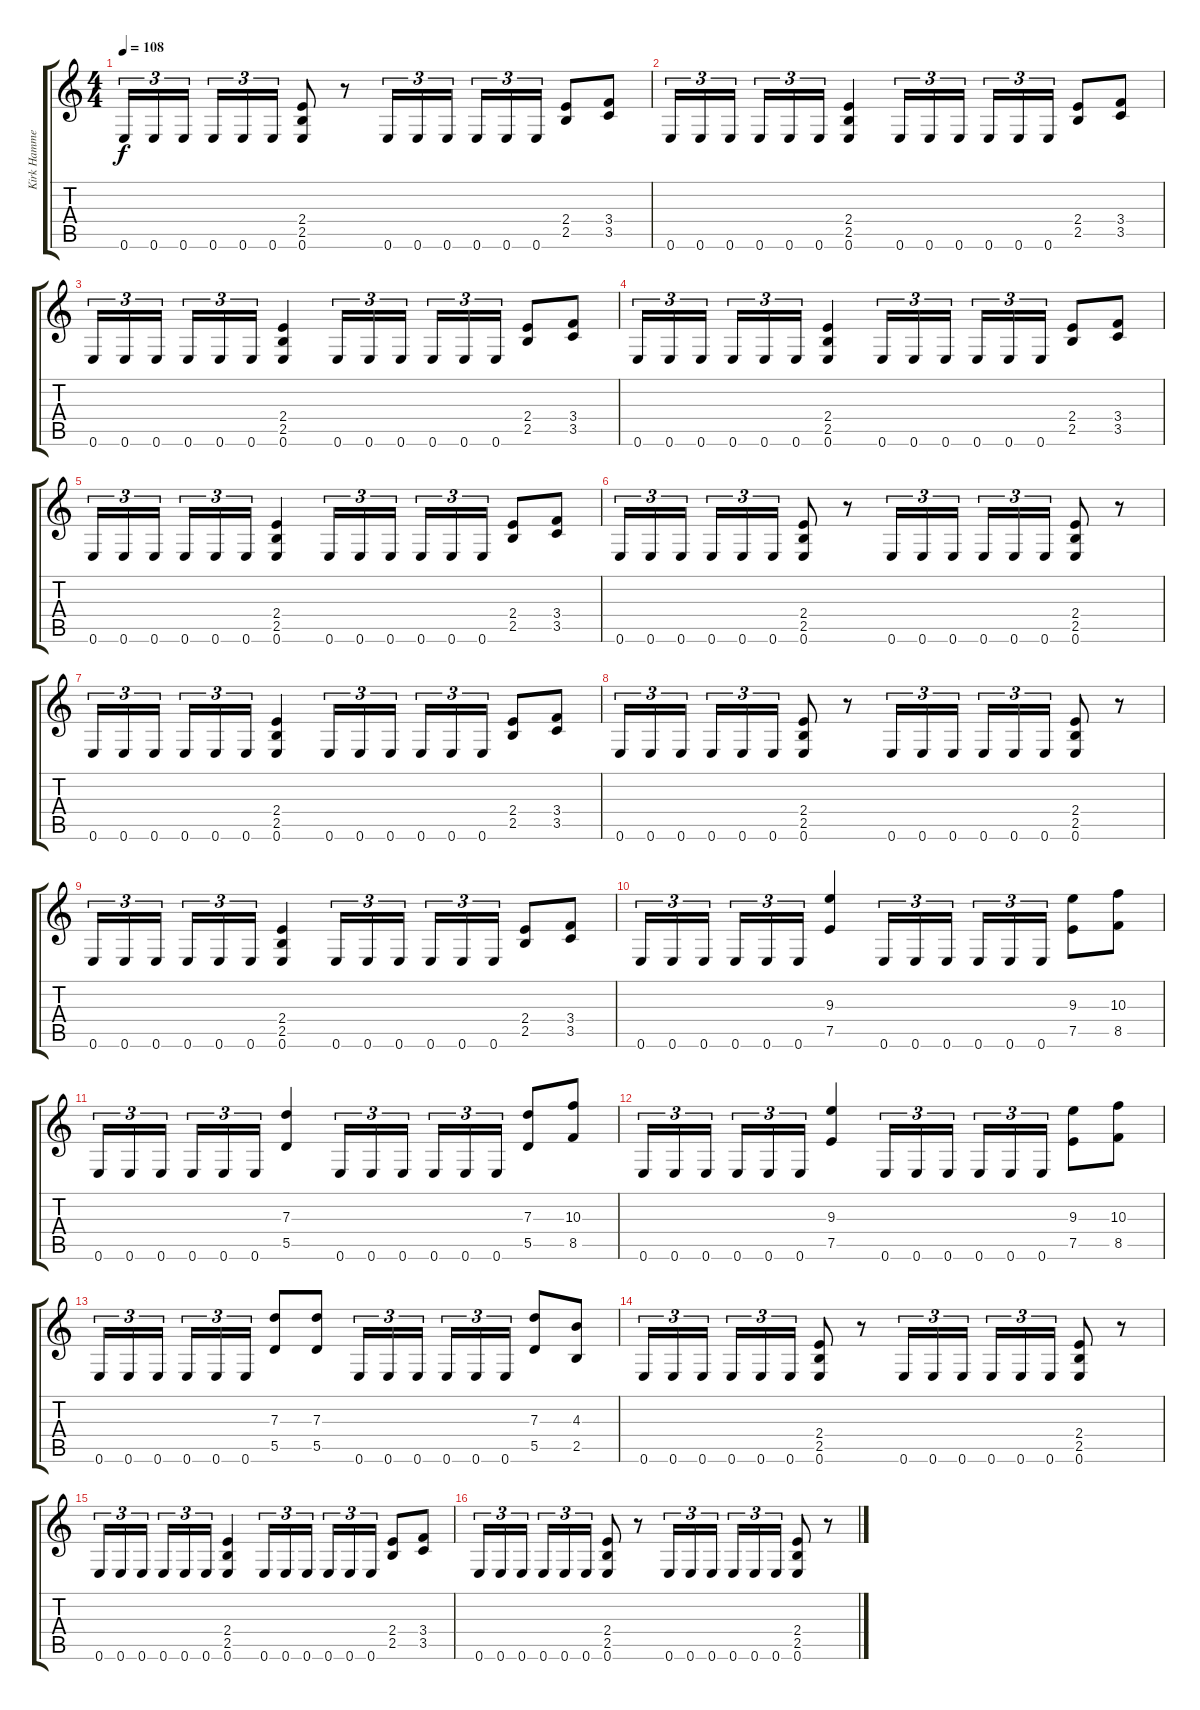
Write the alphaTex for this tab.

\track ("Kirk Hammet" "Kirk Hamme") {instrument acousticguitarsteel}
\staff {score tabs}
\tuning (E4 B3 G3 D3 A2 E2) {hide}
\ts (4 4)
\tempo 108
\clef g2
\ks c
0.6.16{tu (3 2) dy f} 0.6.16{tu (3 2)} 0.6.16{tu (3 2) beam splitsecondary} 0.6.16{tu (3 2)} 0.6.16{tu (3 2)} 0.6.16{tu (3 2)} (2.4 2.5 0.6).8 r.8 0.6.16{tu (3 2)} 0.6.16{tu (3 2)} 0.6.16{tu (3 2) beam splitsecondary} 0.6.16{tu (3 2)} 0.6.16{tu (3 2)} 0.6.16{tu (3 2)} (2.4 2.5).8 (3.4 3.5).8 |
0.6.16{tu (3 2)} 0.6.16{tu (3 2)} 0.6.16{tu (3 2) beam splitsecondary} 0.6.16{tu (3 2)} 0.6.16{tu (3 2)} 0.6.16{tu (3 2)} (2.4 2.5 0.6).4 0.6.16{tu (3 2)} 0.6.16{tu (3 2)} 0.6.16{tu (3 2) beam splitsecondary} 0.6.16{tu (3 2)} 0.6.16{tu (3 2)} 0.6.16{tu (3 2)} (2.4 2.5).8 (3.4 3.5).8 |
0.6.16{tu (3 2)} 0.6.16{tu (3 2)} 0.6.16{tu (3 2) beam splitsecondary} 0.6.16{tu (3 2)} 0.6.16{tu (3 2)} 0.6.16{tu (3 2)} (2.4 2.5 0.6).4 0.6.16{tu (3 2)} 0.6.16{tu (3 2)} 0.6.16{tu (3 2) beam splitsecondary} 0.6.16{tu (3 2)} 0.6.16{tu (3 2)} 0.6.16{tu (3 2)} (2.4 2.5).8 (3.4 3.5).8 |
0.6.16{tu (3 2)} 0.6.16{tu (3 2)} 0.6.16{tu (3 2) beam splitsecondary} 0.6.16{tu (3 2)} 0.6.16{tu (3 2)} 0.6.16{tu (3 2)} (2.4 2.5 0.6).4 0.6.16{tu (3 2)} 0.6.16{tu (3 2)} 0.6.16{tu (3 2) beam splitsecondary} 0.6.16{tu (3 2)} 0.6.16{tu (3 2)} 0.6.16{tu (3 2)} (2.4 2.5).8 (3.4 3.5).8 |
0.6.16{tu (3 2)} 0.6.16{tu (3 2)} 0.6.16{tu (3 2) beam splitsecondary} 0.6.16{tu (3 2)} 0.6.16{tu (3 2)} 0.6.16{tu (3 2)} (2.4 2.5 0.6).4 0.6.16{tu (3 2)} 0.6.16{tu (3 2)} 0.6.16{tu (3 2) beam splitsecondary} 0.6.16{tu (3 2)} 0.6.16{tu (3 2)} 0.6.16{tu (3 2)} (2.4 2.5).8 (3.4 3.5).8 |
0.6.16{tu (3 2)} 0.6.16{tu (3 2)} 0.6.16{tu (3 2) beam splitsecondary} 0.6.16{tu (3 2)} 0.6.16{tu (3 2)} 0.6.16{tu (3 2)} (2.4 2.5 0.6).8 r.8 0.6.16{tu (3 2)} 0.6.16{tu (3 2)} 0.6.16{tu (3 2) beam splitsecondary} 0.6.16{tu (3 2)} 0.6.16{tu (3 2)} 0.6.16{tu (3 2)} (2.4 2.5 0.6).8 r.8 |
0.6.16{tu (3 2)} 0.6.16{tu (3 2)} 0.6.16{tu (3 2) beam splitsecondary} 0.6.16{tu (3 2)} 0.6.16{tu (3 2)} 0.6.16{tu (3 2)} (2.4 2.5 0.6).4 0.6.16{tu (3 2)} 0.6.16{tu (3 2)} 0.6.16{tu (3 2) beam splitsecondary} 0.6.16{tu (3 2)} 0.6.16{tu (3 2)} 0.6.16{tu (3 2)} (2.4 2.5).8 (3.4 3.5).8 |
0.6.16{tu (3 2)} 0.6.16{tu (3 2)} 0.6.16{tu (3 2) beam splitsecondary} 0.6.16{tu (3 2)} 0.6.16{tu (3 2)} 0.6.16{tu (3 2)} (2.4 2.5 0.6).8 r.8 0.6.16{tu (3 2)} 0.6.16{tu (3 2)} 0.6.16{tu (3 2) beam splitsecondary} 0.6.16{tu (3 2)} 0.6.16{tu (3 2)} 0.6.16{tu (3 2)} (2.4 2.5 0.6).8 r.8 |
0.6.16{tu (3 2)} 0.6.16{tu (3 2)} 0.6.16{tu (3 2) beam splitsecondary} 0.6.16{tu (3 2)} 0.6.16{tu (3 2)} 0.6.16{tu (3 2)} (2.4 2.5 0.6).4 0.6.16{tu (3 2)} 0.6.16{tu (3 2)} 0.6.16{tu (3 2) beam splitsecondary} 0.6.16{tu (3 2)} 0.6.16{tu (3 2)} 0.6.16{tu (3 2)} (2.4 2.5).8 (3.4 3.5).8 |
0.6.16{tu (3 2)} 0.6.16{tu (3 2)} 0.6.16{tu (3 2) beam splitsecondary} 0.6.16{tu (3 2)} 0.6.16{tu (3 2)} 0.6.16{tu (3 2)} (9.3 7.5).4 0.6.16{tu (3 2)} 0.6.16{tu (3 2)} 0.6.16{tu (3 2) beam splitsecondary} 0.6.16{tu (3 2)} 0.6.16{tu (3 2)} 0.6.16{tu (3 2)} (9.3 7.5).8 (10.3 8.5).8 |
0.6.16{tu (3 2)} 0.6.16{tu (3 2)} 0.6.16{tu (3 2) beam splitsecondary} 0.6.16{tu (3 2)} 0.6.16{tu (3 2)} 0.6.16{tu (3 2)} (7.3 5.5).4 0.6.16{tu (3 2)} 0.6.16{tu (3 2)} 0.6.16{tu (3 2) beam splitsecondary} 0.6.16{tu (3 2)} 0.6.16{tu (3 2)} 0.6.16{tu (3 2)} (7.3 5.5).8 (10.3 8.5).8 |
0.6.16{tu (3 2)} 0.6.16{tu (3 2)} 0.6.16{tu (3 2) beam splitsecondary} 0.6.16{tu (3 2)} 0.6.16{tu (3 2)} 0.6.16{tu (3 2)} (9.3 7.5).4 0.6.16{tu (3 2)} 0.6.16{tu (3 2)} 0.6.16{tu (3 2) beam splitsecondary} 0.6.16{tu (3 2)} 0.6.16{tu (3 2)} 0.6.16{tu (3 2)} (9.3 7.5).8 (10.3 8.5).8 |
0.6.16{tu (3 2)} 0.6.16{tu (3 2)} 0.6.16{tu (3 2) beam splitsecondary} 0.6.16{tu (3 2)} 0.6.16{tu (3 2)} 0.6.16{tu (3 2)} (7.3 5.5).8 (7.3 5.5).8 0.6.16{tu (3 2)} 0.6.16{tu (3 2)} 0.6.16{tu (3 2) beam splitsecondary} 0.6.16{tu (3 2)} 0.6.16{tu (3 2)} 0.6.16{tu (3 2)} (7.3 5.5).8 (4.3 2.5).8 |
0.6.16{tu (3 2)} 0.6.16{tu (3 2)} 0.6.16{tu (3 2) beam splitsecondary} 0.6.16{tu (3 2)} 0.6.16{tu (3 2)} 0.6.16{tu (3 2)} (2.4 2.5 0.6).8 r.8 0.6.16{tu (3 2)} 0.6.16{tu (3 2)} 0.6.16{tu (3 2) beam splitsecondary} 0.6.16{tu (3 2)} 0.6.16{tu (3 2)} 0.6.16{tu (3 2)} (2.4 2.5 0.6).8 r.8 |
0.6.16{tu (3 2)} 0.6.16{tu (3 2)} 0.6.16{tu (3 2) beam splitsecondary} 0.6.16{tu (3 2)} 0.6.16{tu (3 2)} 0.6.16{tu (3 2)} (2.4 2.5 0.6).4 0.6.16{tu (3 2)} 0.6.16{tu (3 2)} 0.6.16{tu (3 2) beam splitsecondary} 0.6.16{tu (3 2)} 0.6.16{tu (3 2)} 0.6.16{tu (3 2)} (2.4 2.5).8 (3.4 3.5).8 |
0.6.16{tu (3 2)} 0.6.16{tu (3 2)} 0.6.16{tu (3 2) beam splitsecondary} 0.6.16{tu (3 2)} 0.6.16{tu (3 2)} 0.6.16{tu (3 2)} (2.4 2.5 0.6).8 r.8 0.6.16{tu (3 2)} 0.6.16{tu (3 2)} 0.6.16{tu (3 2) beam splitsecondary} 0.6.16{tu (3 2)} 0.6.16{tu (3 2)} 0.6.16{tu (3 2)} (2.4 2.5 0.6).8 r.8
